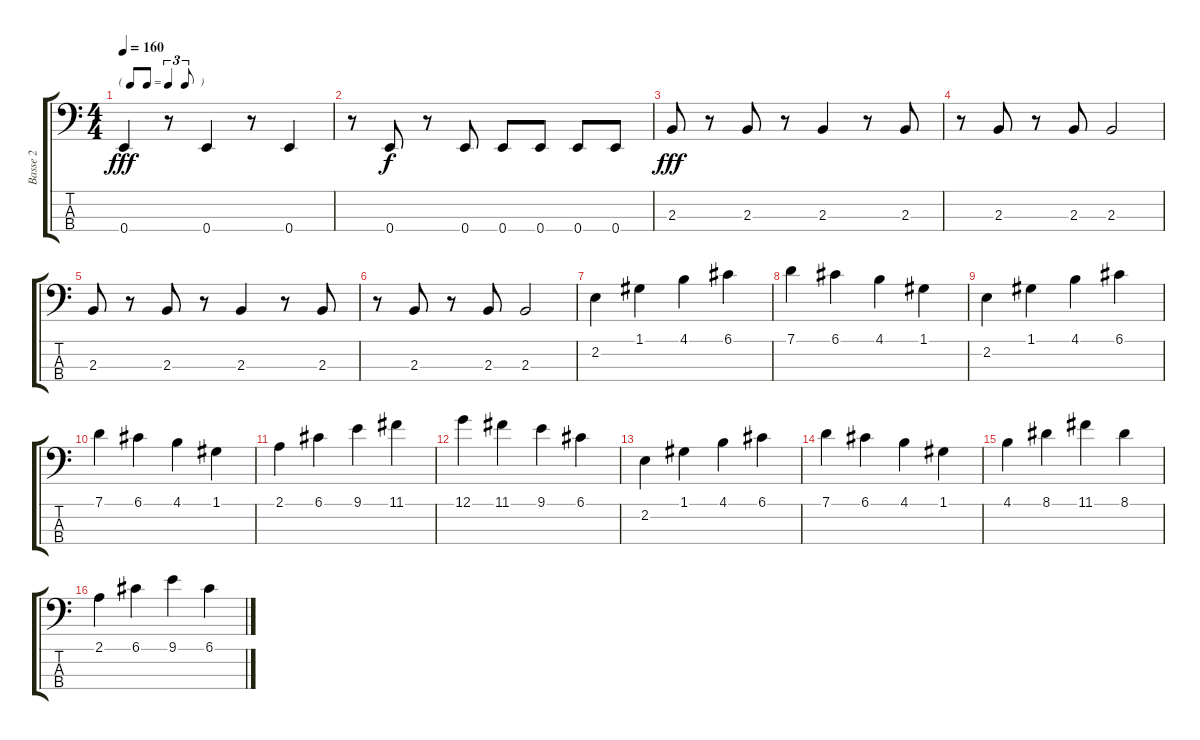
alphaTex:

\track ("Basse 2" "Basse 2") {instrument electricbasspick}
\staff {score tabs}
\tuning (G2 D2 A1 E1) {hide}
\ts (4 4)
\tf triplet8th
\tempo 160
\clef f4
\ks c
0.4.4{dy fff} r.8 0.4.4 r.8 0.4.4 |
r.8 0.4.8{dy f} r.8 0.4.8 0.4.8 0.4.8 0.4.8 0.4.8 |
2.3.8{dy fff} r.8 2.3.8 r.8 2.3.4 r.8 2.3.8 |
r.8 2.3.8 r.8 2.3.8 2.3.2 |
2.3.8 r.8 2.3.8 r.8 2.3.4 r.8 2.3.8 |
r.8 2.3.8 r.8 2.3.8 2.3.2 |
2.2.4 1.1.4 4.1.4 6.1.4 |
7.1.4 6.1.4 4.1.4 1.1.4 |
2.2.4 1.1.4 4.1.4 6.1.4 |
7.1.4 6.1.4 4.1.4 1.1.4 |
2.1.4 6.1.4 9.1.4 11.1.4 |
12.1.4 11.1.4 9.1.4 6.1.4 |
2.2.4 1.1.4 4.1.4 6.1.4 |
7.1.4 6.1.4 4.1.4 1.1.4 |
4.1.4 8.1.4 11.1.4 8.1.4 |
2.1.4 6.1.4 9.1.4 6.1.4
